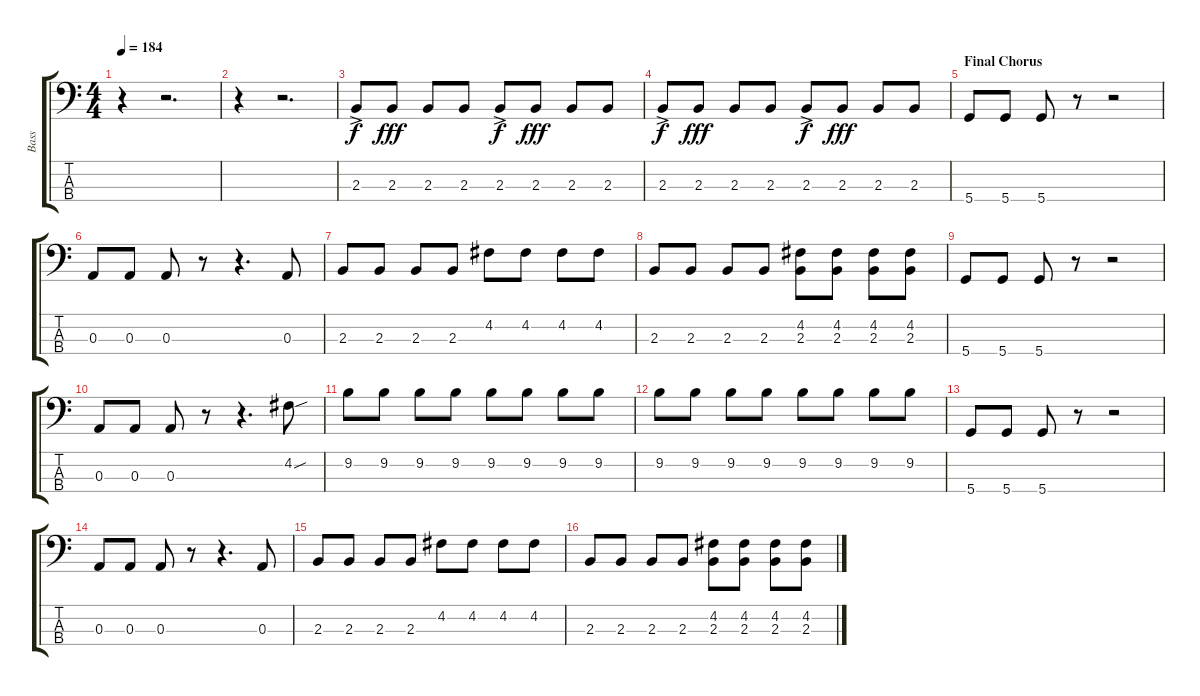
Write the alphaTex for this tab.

\track ("Bass" "Bass") {instrument electricbassfinger}
\staff {score tabs}
\tuning (G2 D2 A1 D1) {hide}
\ts (4 4)
\tempo 184
\clef f4
\ks c
r.4{dy fff} r.2{d} |
r.4 r.2{d} |
2.3{ac}.8{dy f} 2.3.8{dy fff} 2.3.8 2.3.8 2.3{ac}.8{dy f} 2.3.8{dy fff} 2.3.8 2.3.8 |
2.3{ac}.8{dy f} 2.3.8{dy fff} 2.3.8 2.3.8 2.3{ac}.8{dy f} 2.3.8{dy fff} 2.3.8 2.3.8 |
\section ("" "Final Chorus")
5.4.8 5.4.8 5.4.8 r.8 r.2 |
0.3.8 0.3.8 0.3.8 r.8 r.4{d} 0.3.8 |
2.3.8 2.3.8 2.3.8 2.3.8 4.2.8 4.2.8 4.2.8 4.2.8 |
2.3.8 2.3.8 2.3.8 2.3.8 (4.2 2.3).8 (4.2 2.3).8 (4.2 2.3).8 (4.2 2.3).8 |
5.4.8 5.4.8 5.4.8 r.8 r.2 |
0.3.8 0.3.8 0.3.8 r.8 r.4{d} 4.2{sou}.8 |
9.2.8 9.2.8 9.2.8 9.2.8 9.2.8 9.2.8 9.2.8 9.2.8 |
9.2.8 9.2.8 9.2.8 9.2.8 9.2.8 9.2.8 9.2.8 9.2.8 |
5.4.8 5.4.8 5.4.8 r.8 r.2 |
0.3.8 0.3.8 0.3.8 r.8 r.4{d} 0.3.8 |
2.3.8 2.3.8 2.3.8 2.3.8 4.2.8 4.2.8 4.2.8 4.2.8 |
2.3.8 2.3.8 2.3.8 2.3.8 (4.2 2.3).8 (4.2 2.3).8 (4.2 2.3).8 (4.2 2.3).8
